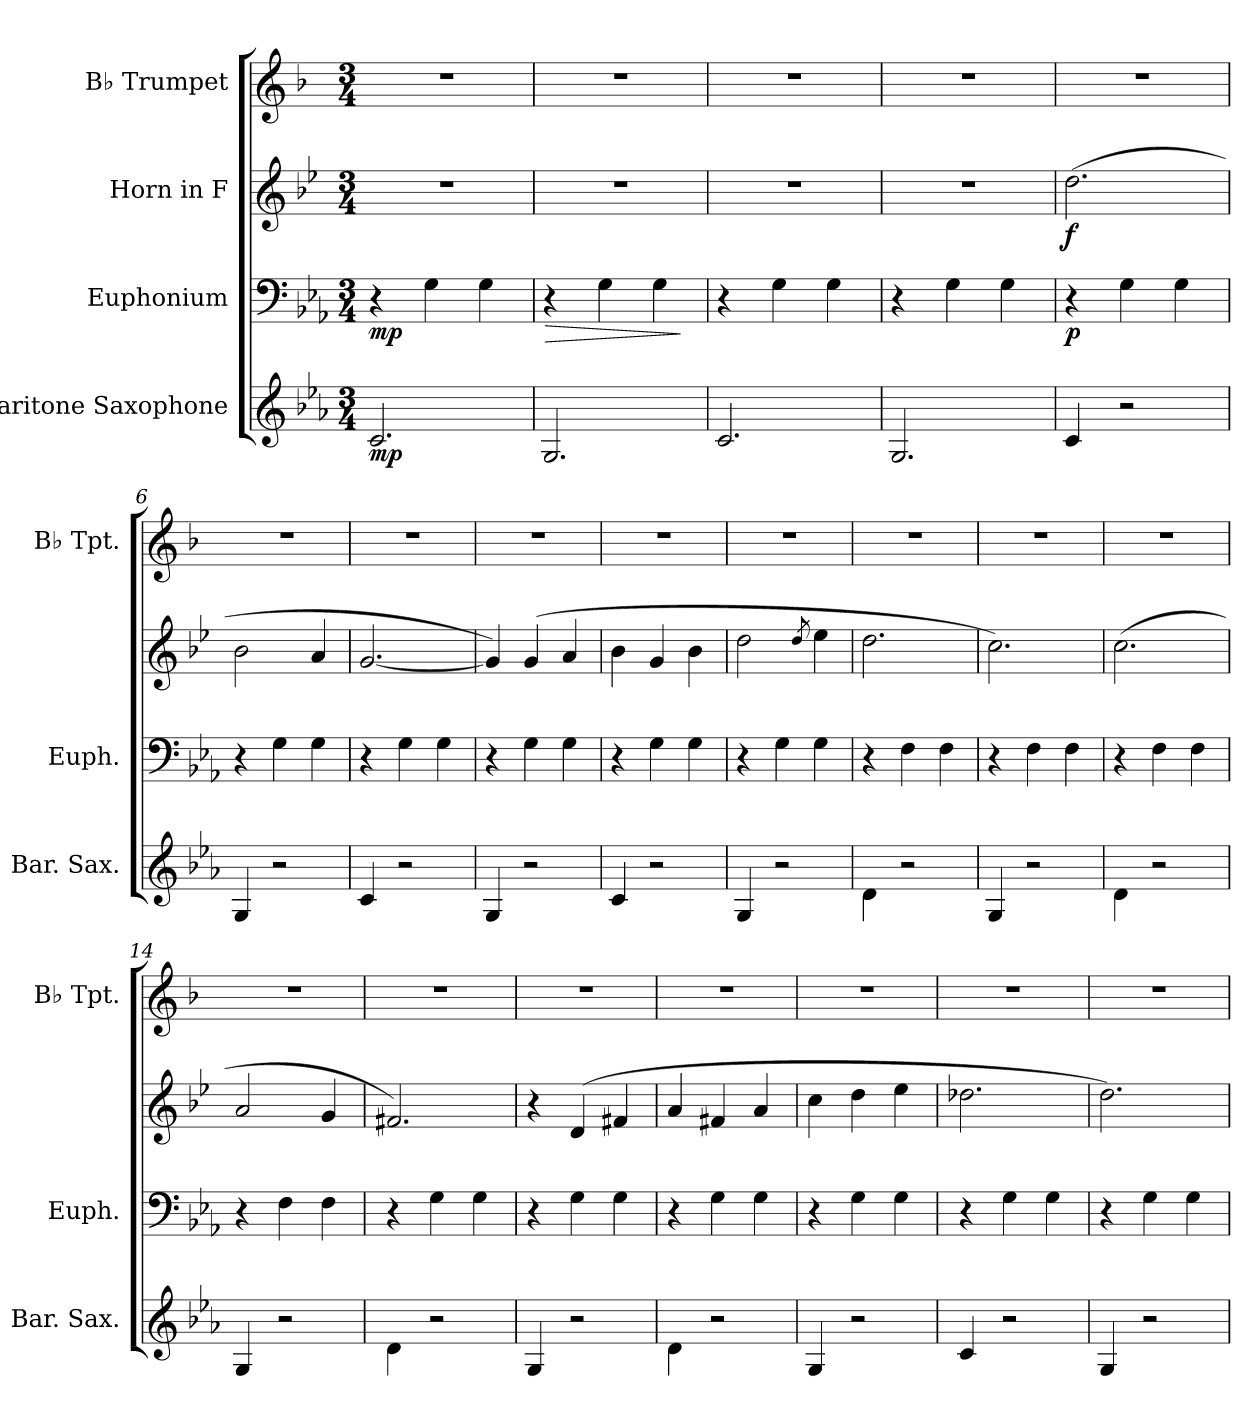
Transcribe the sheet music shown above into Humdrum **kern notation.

**kern	**dynam	**kern	**dynam	**kern	**dynam	**kern
*part4	*part4	*part3	*part3	*part2	*part2	*part1
*staff4	*staff4	*staff3	*staff3	*staff2	*staff2	*staff1
*I"Baritone Saxophone	*	*I"Euphonium	*	*I"Horn in F	*	*I"B♭ Trumpet
*I'Bar. Sax.	*	*I'Euph.	*	*	*	*I'B♭ Tpt.
*clefG2	*	*clefF4	*	*clefG2	*	*clefG2
*ITrd12c21	*	*	*	*ITrd4c7	*	*ITrd1c2
*k[b-e-a-]	*	*k[b-e-a-]	*	*k[b-e-a-]	*	*k[b-e-a-]
*M3/4	*	*M3/4	*	*M3/4	*	*M3/4
*MM180	*	*MM180	*	*MM180	*	*MM180
=1	=1	=1	=1	=1	=1	=1
!	!LO:DY:b	!	!LO:DY:b	!	!	!
2.C/	mp	4r	mp	2.r	.	2.r
.	.	4G\	.	.	.	.
.	.	4G\	.	.	.	.
=2	=2	=2	=2	=2	=2	=2
!	!	!	!LO:HP:b	!	!	!
2.GG/	.	4r	>	2.r	.	2.r
.	.	4G\	.	.	.	.
.	.	4G\	.	.	.	.
.	.	.	]	.	.	.
=3	=3	=3	=3	=3	=3	=3
2.C/	.	4r	.	2.r	.	2.r
.	.	4G\	.	.	.	.
.	.	4G\	.	.	.	.
=4	=4	=4	=4	=4	=4	=4
2.GG/	.	4r	.	2.r	.	2.r
.	.	4G\	.	.	.	.
.	.	4G\	.	.	.	.
=5	=5	=5	=5	=5	=5	=5
!	!	!	!LO:DY:b	!	!LO:DY:b	!
4C/	.	4r	p	(>2.g\	f	2.r
2r	.	4G\	.	.	.	.
.	.	4G\	.	.	.	.
=6	=6	=6	=6	=6	=6	=6
4GG/	.	4r	.	2e-\	.	2.r
2r	.	4G\	.	.	.	.
.	.	4G\	.	4d/	.	.
=7	=7	=7	=7	=7	=7	=7
4C/	.	4r	.	[2.c/	.	2.r
2r	.	4G\	.	.	.	.
.	.	4G\	.	.	.	.
=8	=8	=8	=8	=8	=8	=8
4GG/	.	4r	.	4c/])	.	2.r
2r	.	4G\	.	(>4c/	.	.
.	.	4G\	.	4d/	.	.
=9	=9	=9	=9	=9	=9	=9
4C/	.	4r	.	4e-\	.	2.r
2r	.	4G\	.	4c/	.	.
.	.	4G\	.	4e-\	.	.
=10	=10	=10	=10	=10	=10	=10
4GG/	.	4r	.	2g\	.	2.r
2r	.	4G\	.	.	.	.
.	.	.	.	8qg/	.	.
.	.	4G\	.	4a-\	.	.
!!LO:LB:g=z
=11	=11	=11	=11	=11	=11	=11
4D\	.	4r	.	2.g\	.	2.r
2r	.	4F\	.	.	.	.
.	.	4F\	.	.	.	.
=12	=12	=12	=12	=12	=12	=12
4GG/	.	4r	.	2.f\)	.	2.r
2r	.	4F\	.	.	.	.
.	.	4F\	.	.	.	.
=13	=13	=13	=13	=13	=13	=13
4D\	.	4r	.	(>2.f\	.	2.r
2r	.	4F\	.	.	.	.
.	.	4F\	.	.	.	.
=14	=14	=14	=14	=14	=14	=14
4GG/	.	4r	.	2d/	.	2.r
2r	.	4F\	.	.	.	.
.	.	4F\	.	4c/	.	.
=15	=15	=15	=15	=15	=15	=15
4D\	.	4r	.	2.Bn/)	.	2.r
2r	.	4G\	.	.	.	.
.	.	4G\	.	.	.	.
=16	=16	=16	=16	=16	=16	=16
4GG/	.	4r	.	4r	.	2.r
2r	.	4G\	.	(>4G/	.	.
.	.	4G\	.	4Bn/	.	.
=17	=17	=17	=17	=17	=17	=17
4D\	.	4r	.	4d/	.	2.r
2r	.	4G\	.	4Bn/	.	.
.	.	4G\	.	4d/	.	.
=18	=18	=18	=18	=18	=18	=18
4GG/	.	4r	.	4f\	.	2.r
2r	.	4G\	.	4g\	.	.
.	.	4G\	.	4a-\	.	.
=19	=19	=19	=19	=19	=19	=19
4C/	.	4r	.	2.g-X\	.	2.r
2r	.	4G\	.	.	.	.
.	.	4G\	.	.	.	.
=20	=20	=20	=20	=20	=20	=20
4GG/	.	4r	.	2.g\)	.	2.r
2r	.	4G\	.	.	.	.
.	.	4G\	.	.	.	.
=	=	=	=	=	=	=
*-	*-	*-	*-	*-	*-	*-
